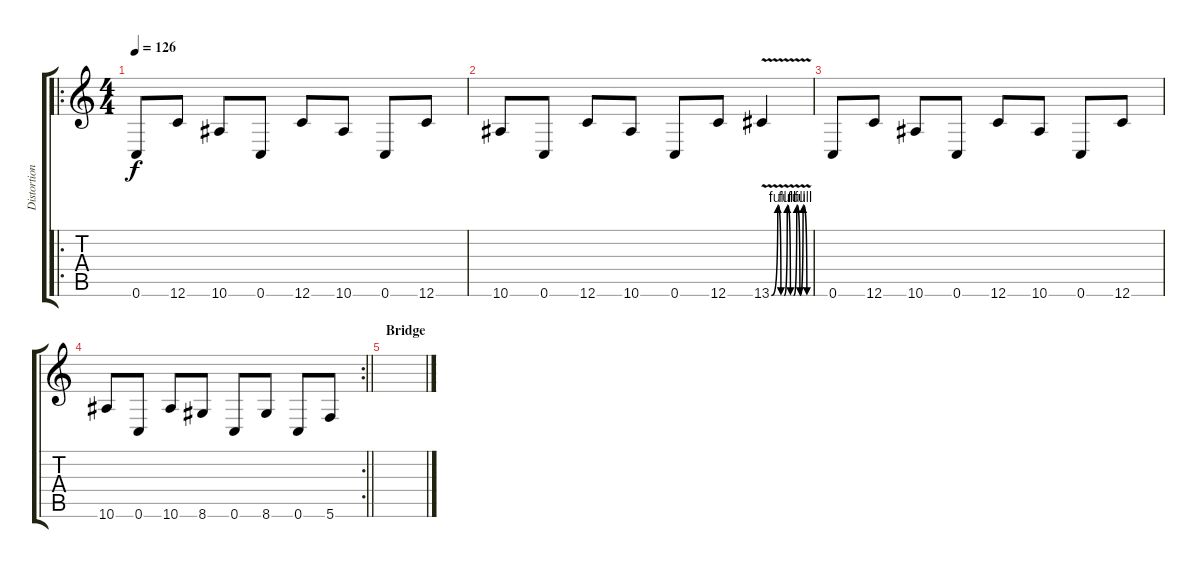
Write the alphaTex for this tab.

\track ("Distortion Guitar 1" "Distortion") {instrument distortionguitar}
\staff {score tabs}
\tuning (D4 A3 F3 C3 G2 C2) {hide}
\ro
\ts (4 4)
\tempo 126
\clef g2
\ks c
0.6.8{dy f} 12.6.8 10.6.8 0.6.8 12.6.8 10.6.8 0.6.8 12.6.8 |
10.6.8 0.6.8 12.6.8 10.6.8 0.6.8 12.6.8 13.6{be (custom 0 0 10 4 15 0 20 0 25 4 30 0 35 0 40 4 45 0 50 4 56 0 60 0) v}.4 |
0.6.8 12.6.8 10.6.8 0.6.8 12.6.8 10.6.8 0.6.8 12.6.8 |
\rc 2
\barLineRight lightlight
10.6.8 0.6.8 10.6.8 8.6.8 0.6.8 8.6.8 0.6.8 5.6.8 |
\section ("" "Bridge")
